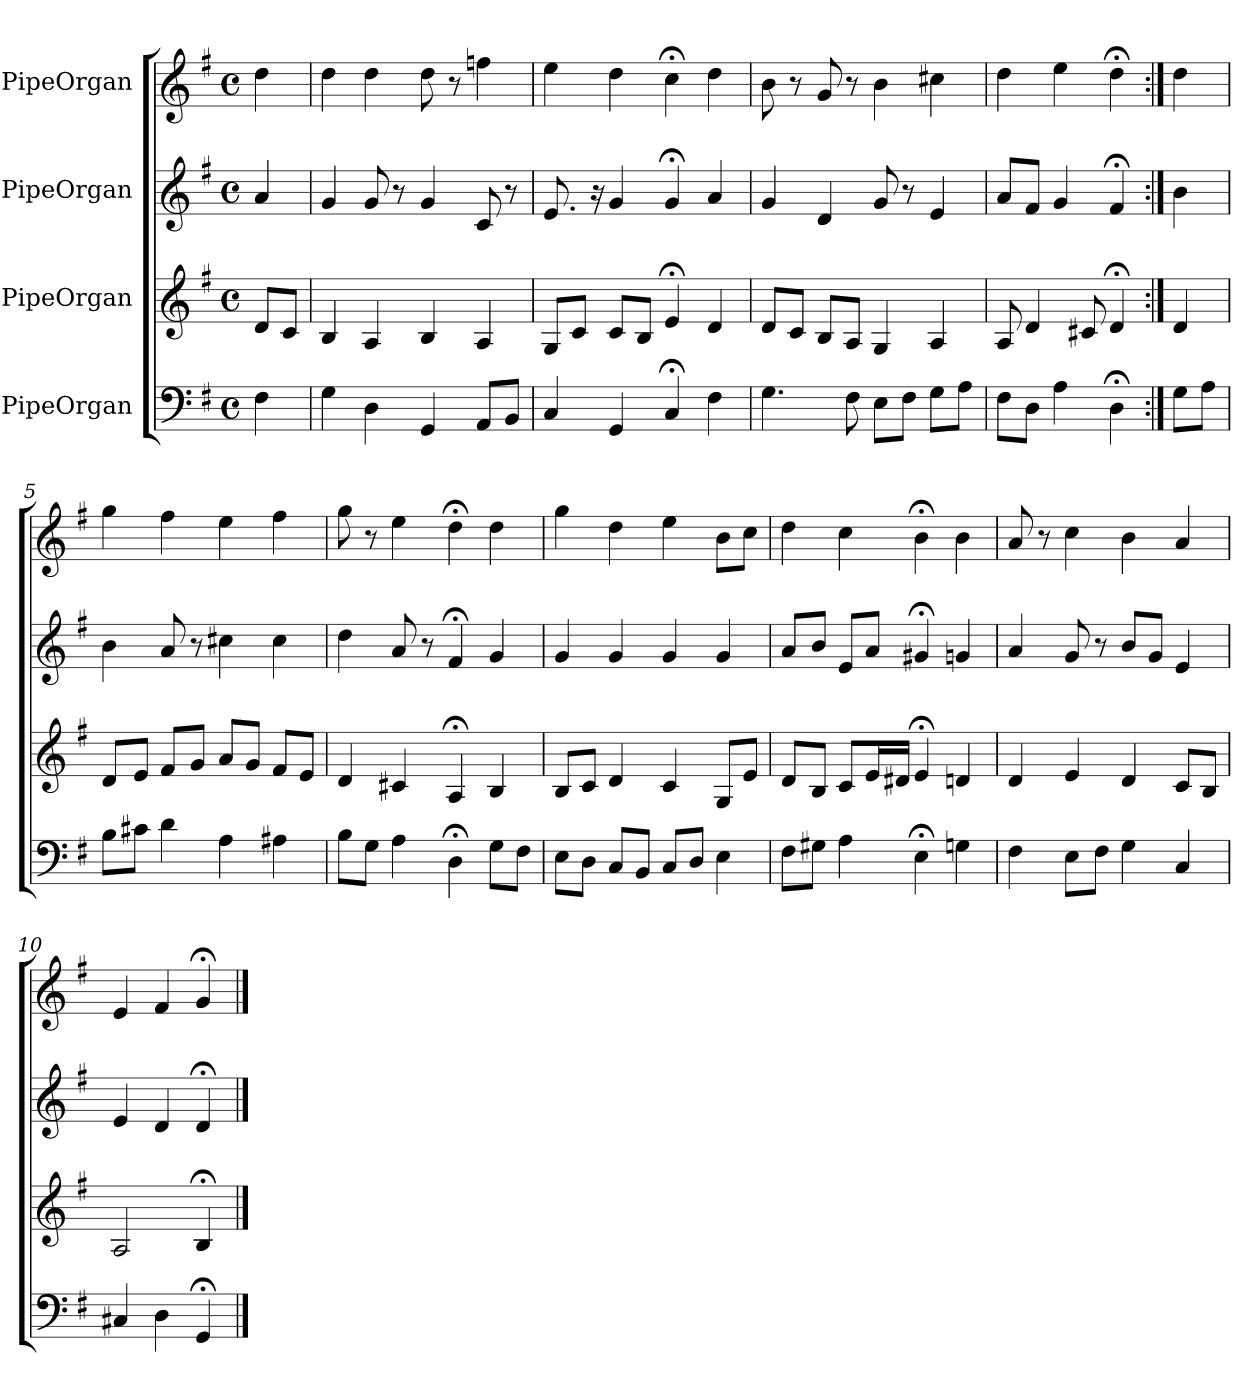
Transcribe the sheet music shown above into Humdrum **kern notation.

**kern	**kern	**kern	**kern
*part4	*part3	*part2	*part1
*staff4	*staff3	*staff2	*staff1
*I"PipeOrgan	*I"PipeOrgan	*I"PipeOrgan	*I"PipeOrgan
*k[f#]	*k[f#]	*k[f#]	*k[f#]
*G:	*G:	*G:	*G:
*M4/4	*M4/4	*M4/4	*M4/4
*met(c)	*met(c)	*met(c)	*met(c)
*MM60	*MM60	*MM60	*MM60
=	=	=	=
4F#	8dL	4a	4dd
.	8cJ	.	.
=1	=1	=1	=1
4G	4B	4g	4dd
4D	4A	8g	4dd
.	.	8r	.
4GG	4B	4g	8dd
.	.	.	8r
8AAL	4A	8c	4ffn
8BBJ	.	8r	.
=2	=2	=2	=2
4C	8GL	8.e	4ee
.	8cJ	.	.
.	.	16r	.
4GG	8cL	4g	4dd
.	8BJ	.	.
4C;<	4e;<	4g;<	4cc;<
4F#	4d	4a	4dd
=3	=3	=3	=3
4.G	8dL	4g	8b
.	8cJ	.	8r
.	8BL	4d	8g
8F#	8AJ	.	8r
8EL	4G	8g	4b
8F#J	.	8r	.
8GL	4A	4e	4cc#X
8AJ	.	.	.
=4	=4	=4	=4
8F#L	8A	8aL	4dd
8DJ	4d	8f#J	.
4A	.	4g	4ee
.	8c#X	.	.
4D;<	4d;<	4f#;<	4dd;<
=:|!	=:|!	=:|!	=:|!
8GL	4d	4b	4dd
8AJ	.	.	.
=5	=5	=5	=5
8BL	8dL	4b	4gg
8c#XJ	8eJ	.	.
4d	8f#L	8a	4ff#
.	8gJ	8r	.
4A	8aL	4cc#X	4ee
.	8gJ	.	.
4A#X	8f#L	4cc#	4ff#
.	8eJ	.	.
=6	=6	=6	=6
8BL	4d	4dd	8gg
8GJ	.	.	8r
4A	4c#X	8a	4ee
.	.	8r	.
4D;<	4A;<	4f#;<	4dd;<
8GL	4B	4g	4dd
8F#J	.	.	.
=7	=7	=7	=7
8EL	8BL	4g	4gg
8DJ	8cJ	.	.
8CL	4d	4g	4dd
8BBJ	.	.	.
8CL	4c	4g	4ee
8DJ	.	.	.
4E	8GL	4g	8bL
.	8eJ	.	8ccJ
=8	=8	=8	=8
8F#L	8dL	8aL	4dd
8G#XJ	8BJ	8bJ	.
4A	8cL	8eL	4cc
.	16eL	8aJ	.
.	16d#XJJ	.	.
4E;<	4e;<	4g#X;<	4b;<
4Gn	4dn	4gn	4b
=9	=9	=9	=9
4F#	4d	4a	8a
.	.	.	8r
8EL	4e	8g	4cc
8F#J	.	8r	.
4G	4d	8bL	4b
.	.	8gJ	.
4C	8cL	4e	4a
.	8BJ	.	.
=10	=10	=10	=10
4C#X	2A	4e	4e
4D	.	4d	4f#
4GG;<	4B;<	4d;<	4g;<
==	==	==	==
*-	*-	*-	*-
